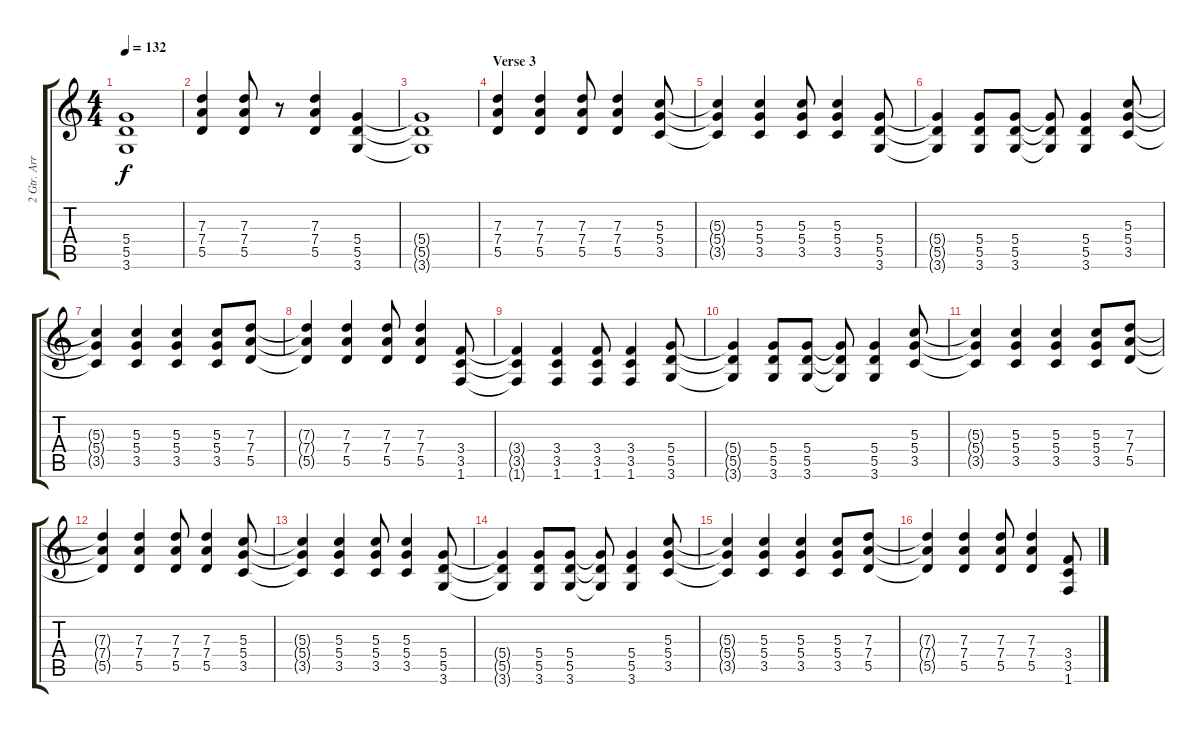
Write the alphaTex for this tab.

\track ("2 Gtr. Arr. Rhythm" "2 Gtr. Arr") {instrument distortionguitar}
\staff {score tabs}
\tuning (E4 B3 G3 D3 A2 E2) {hide}
\ts (4 4)
\tempo 132
\clef g2
\ks c
(5.4{t} 5.5{t} 3.6{t}).1{dy f} |
(7.3 7.4 5.5).4 (7.3 7.4 5.5).8 r.8 (7.3 7.4 5.5).4 (5.4 5.5 3.6).4 |
(5.4{t} 5.5{t} 3.6{t}).1 |
\section ("" "Verse 3")
(7.3 7.4 5.5).4 (7.3 7.4 5.5).4 (7.3 7.4 5.5).8 (7.3 7.4 5.5).4 (5.3 5.4 3.5).8 |
(5.3{t} 5.4{t} 3.5{t}).4 (5.3 5.4 3.5).4 (5.3 5.4 3.5).8 (5.3 5.4 3.5).4 (5.4 5.5 3.6).8 |
(5.4{t} 5.5{t} 3.6{t}).4 (5.4 5.5 3.6).8 (5.4 5.5 3.6).8 (5.4{t} 5.5{t} 3.6{t}).8 (5.4 5.5 3.6).4 (5.3 5.4 3.5).8 |
(5.3{t} 5.4{t} 3.5{t}).4 (5.3 5.4 3.5).4 (5.3 5.4 3.5).4 (5.3 5.4 3.5).8 (7.3 7.4 5.5).8 |
(7.3{t} 7.4{t} 5.5{t}).4 (7.3 7.4 5.5).4 (7.3 7.4 5.5).8 (7.3 7.4 5.5).4 (3.4 3.5 1.6).8 |
(3.4{t} 3.5{t} 1.6{t}).4 (3.4 3.5 1.6).4 (3.4 3.5 1.6).8 (3.4 3.5 1.6).4 (5.4 5.5 3.6).8 |
(5.4{t} 5.5{t} 3.6{t}).4 (5.4 5.5 3.6).8 (5.4 5.5 3.6).8 (5.4{t} 5.5{t} 3.6{t}).8 (5.4 5.5 3.6).4 (5.3 5.4 3.5).8 |
(5.3{t} 5.4{t} 3.5{t}).4 (5.3 5.4 3.5).4 (5.3 5.4 3.5).4 (5.3 5.4 3.5).8 (7.3 7.4 5.5).8 |
(7.3{t} 7.4{t} 5.5{t}).4 (7.3 7.4 5.5).4 (7.3 7.4 5.5).8 (7.3 7.4 5.5).4 (5.3 5.4 3.5).8 |
(5.3{t} 5.4{t} 3.5{t}).4 (5.3 5.4 3.5).4 (5.3 5.4 3.5).8 (5.3 5.4 3.5).4 (5.4 5.5 3.6).8 |
(5.4{t} 5.5{t} 3.6{t}).4 (5.4 5.5 3.6).8 (5.4 5.5 3.6).8 (5.4{t} 5.5{t} 3.6{t}).8 (5.4 5.5 3.6).4 (5.3 5.4 3.5).8 |
(5.3{t} 5.4{t} 3.5{t}).4 (5.3 5.4 3.5).4 (5.3 5.4 3.5).4 (5.3 5.4 3.5).8 (7.3 7.4 5.5).8 |
(7.3{t} 7.4{t} 5.5{t}).4 (7.3 7.4 5.5).4 (7.3 7.4 5.5).8 (7.3 7.4 5.5).4 (3.4 3.5 1.6).8
